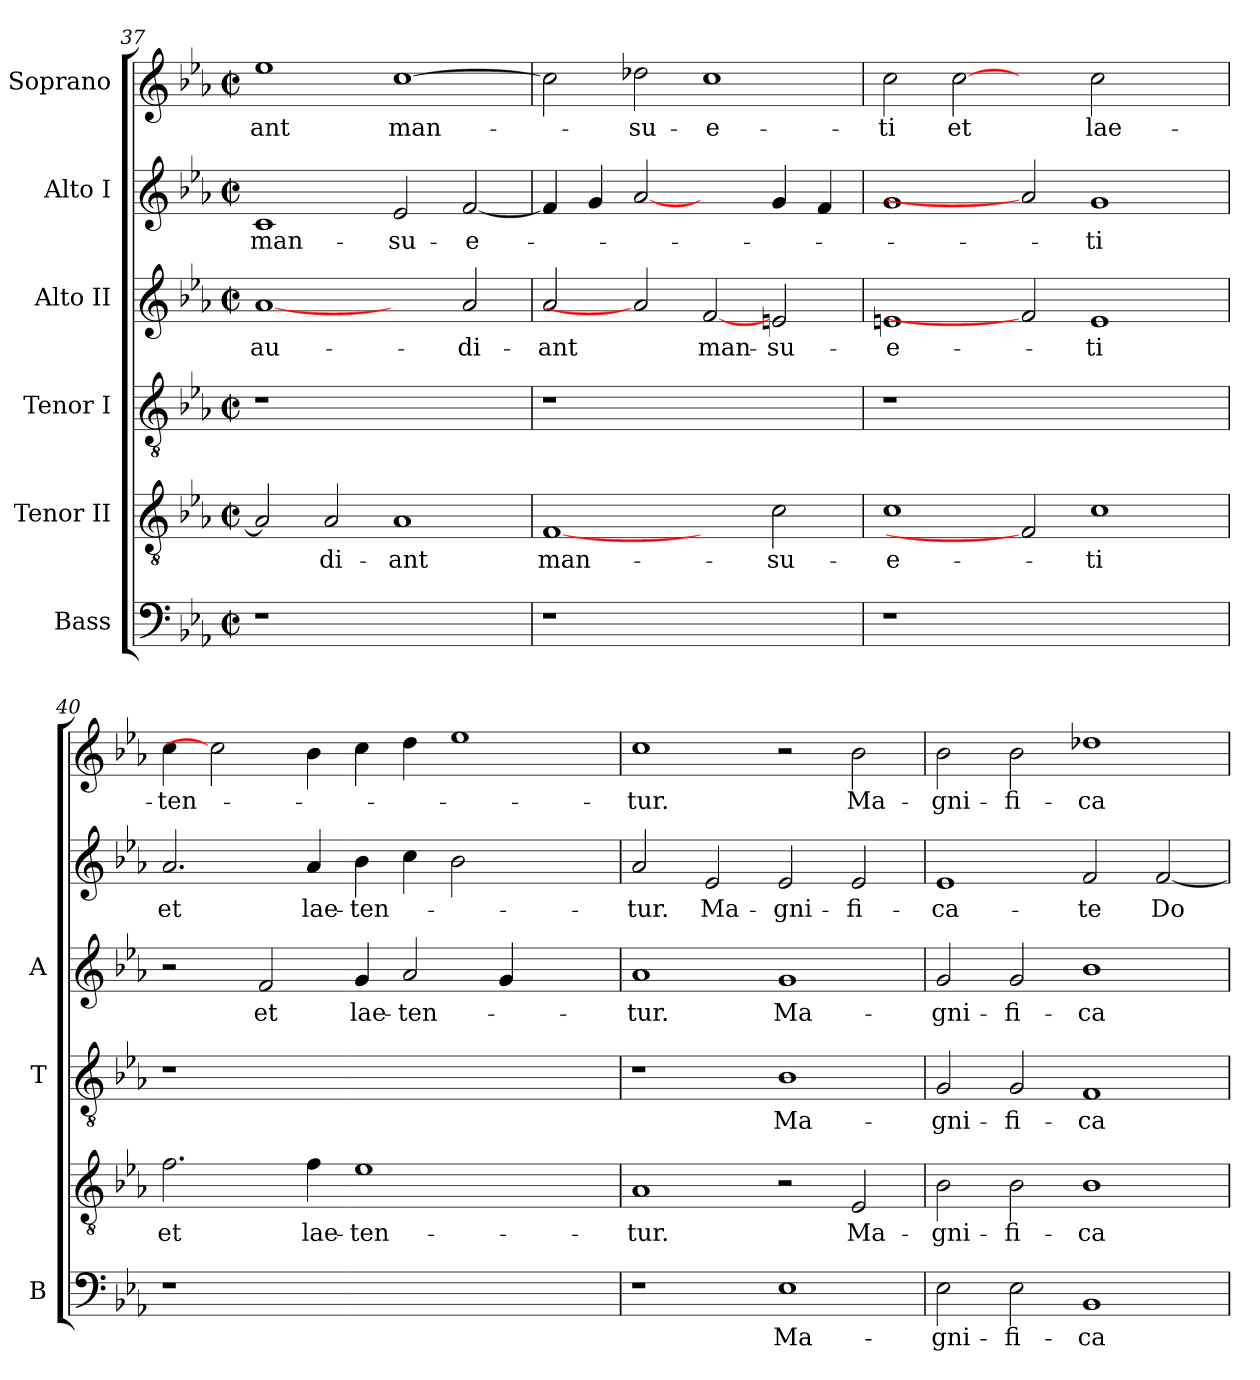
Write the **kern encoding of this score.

**kern	**text	**kern	**text	**kern	**text	**kern	**text	**kern	**text	**kern	**text
*part6	*part6	*part5	*part5	*part4	*part4	*part3	*part3	*part2	*part2	*part1	*part1
*staff6	*staff6	*staff5	*staff5	*staff4	*staff4	*staff3	*staff3	*staff2	*staff2	*staff1	*staff1
*I"Bass	*	*I"Tenor II	*	*I"Tenor I	*	*I"Alto II	*	*I"Alto I	*	*I"Soprano	*
*I'B	*	*	*	*I'T	*	*I'A	*	*	*	*	*
*clefF4	*	*clefGv2	*	*clefGv2	*	*clefG2	*	*clefG2	*	*clefG2	*
*k[b-e-a-]	*	*k[b-e-a-]	*	*k[b-e-a-]	*	*k[b-e-a-]	*	*k[b-e-a-]	*	*k[b-e-a-]	*
*E-:	*	*E-:	*	*E-:	*	*E-:	*	*E-:	*	*E-:	*
*M2/2	*	*M2/2	*	*M2/2	*	*M2/2	*	*M2/2	*	*M2/2	*
*met(c|)	*	*met(c|)	*	*met(c|)	*	*met(c|)	*	*met(c|)	*	*met(c|)	*
=37	=37	=37	=37	=37	=37	=37	=37	=37	=37	=37	=37
!LO:N:vis=1	!	!	!	!LO:N:vis=1	!	!	!LO:LY:b	!	!LO:LY:b	!	!LO:LY:b
1r	.	2A-/]	.	1r	.	[1a-	au-	1c	man-	1ee-	-ant
!	!	!	!LO:LY:b	!	!	!	!	!	!	!	!
.	.	2A-/	-di-	.	.	.	.	.	.	.	.
!	!	!	!LO:LY:b	!	!	!	!	!	!LO:LY:b	!	!LO:LY:b
1ryy	.	1A-	-ant	1ryy	.	2ryy	.	2e-/	-su-	[>1cc	man-
!	!	!	!	!	!	!	!LO:LY:b	!	!LO:LY:b	!	!
.	.	.	.	.	.	2a-/	-di-	[<2f/	-e-	.	.
=38	=38	=38	=38	=38	=38	=38	=38	=38	=38	=38	=38
!LO:N:vis=1	!	!	!LO:LY:b	!LO:N:vis=1	!	!	!LO:LY:b	!	!	!	!
1r	.	[1F	man-	1r	.	2a-/	-ant	4f/]	.	2cc\]	.
.	.	.	.	.	.	.	.	4g/	.	.	.
!	!	!	!	!	!	!	!	!	!	!	!LO:LY:b
.	.	.	.	.	.	2a-]	.	[2a-	.	2dd-X\	-su-
!	!	!	!	!	!	!	!LO:LY:b	!	!	!	!LO:LY:b
1ryy	.	2ryy	.	1ryy	.	[2f	man-	2ryy	.	1cc	-e-
!	!	!	!LO:LY:b	!	!	!	!LO:LY:b	!	!	!	!
.	.	2c\	-su-	.	.	2en/	-su-	4g/	.	.	.
.	.	.	.	.	.	.	.	4f/	.	.	.
=39	=39	=39	=39	=39	=39	=39	=39	=39	=39	=39	=39
!LO:N:vis=1	!	!	!LO:LY:b	!LO:N:vis=1	!	!	!LO:LY:b	!	!	!	!LO:LY:b
1r	.	1c	-e-	1r	.	1en	-e-	1g	.	2cc\	-ti
!	!	!	!	!	!	!	!	!	!	!	!LO:LY:b
.	.	.	.	.	.	.	.	.	.	[2cc	et
1.ryy	.	2F]	.	1.ryy	.	2f]	.	2a-]	.	2ryy	.
!	!	!	!LO:LY:b	!	!	!	!LO:LY:b	!	!LO:LY:b	!	!LO:LY:b
.	.	1c	-ti	.	.	1e	-ti	1g	-ti	2cc\	lae-
.	.	.	.	.	.	.	.	.	.	2ryy	.
!!LO:PB:g=z
=40	=40	=40	=40	=40	=40	=40	=40	=40	=40	=40	=40
!LO:N:vis=1	!	!	!LO:LY:b	!LO:N:vis=1	!	!	!	!	!LO:LY:b	!	!LO:LY:b
1r	.	2.f\	et	1r	.	2r	.	2.a-/	et	4cc\	-ten-
.	.	.	.	.	.	.	.	.	.	2cc]	.
!	!	!	!	!	!	!	!LO:LY:b	!	!	!	!
.	.	.	.	.	.	2f/	et	.	.	.	.
!	!	!	!LO:LY:b	!	!	!	!	!	!LO:LY:b	!	!
.	.	4f\	lae-	.	.	.	.	4a-/	lae-	4b-\	.
!	!	!	!LO:LY:b	!	!	!	!LO:LY:b	!	!LO:LY:b	!	!
1.ryy	.	1e-	-ten-	1.ryy	.	4g/	lae-	4b-\	-ten-	4cc\	.
!	!	!	!	!	!	!	!LO:LY:b	!	!	!	!
.	.	.	.	.	.	2a-/	-ten-	4cc\	.	4dd\	.
.	.	.	.	.	.	.	.	2b-\	.	1ee-	.
.	.	.	.	.	.	4g/	.	.	.	.	.
.	.	2ryy	.	.	.	2ryy	.	2ryy	.	.	.
=41	=41	=41	=41	=41	=41	=41	=41	=41	=41	=41	=41
!	!	!	!LO:LY:b	!	!	!	!LO:LY:b	!	!LO:LY:b	!	!LO:LY:b
1r	.	1A-	-tur.	1r	.	1a-	-tur.	2a-/	-tur.	1cc	-tur.
!	!	!	!	!	!	!	!	!	!LO:LY:b	!	!
.	.	.	.	.	.	.	.	2e-/	Ma-	.	.
!	!LO:LY:b	!	!	!	!LO:LY:b	!	!LO:LY:b	!	!LO:LY:b	!	!
1E-	Ma-	2r	.	1B-	Ma-	1g	Ma-	2e-/	-gni-	2r	.
!	!	!	!LO:LY:b	!	!	!	!	!	!LO:LY:b	!	!LO:LY:b
.	.	2E-/	Ma-	.	.	.	.	2e-/	-fi-	2b-\	Ma-
=42	=42	=42	=42	=42	=42	=42	=42	=42	=42	=42	=42
!	!LO:LY:b	!	!LO:LY:b	!	!LO:LY:b	!	!LO:LY:b	!	!LO:LY:b	!	!LO:LY:b
2E-\	-gni-	2B-\	-gni-	2G/	-gni-	2g/	-gni-	1e-	-ca-	2b-\	-gni-
!	!LO:LY:b	!	!LO:LY:b	!	!LO:LY:b	!	!LO:LY:b	!	!	!	!LO:LY:b
2E-\	-fi-	2B-\	-fi-	2G/	-fi-	2g/	-fi-	.	.	2b-\	-fi-
!	!LO:LY:b	!	!LO:LY:b	!	!LO:LY:b	!	!LO:LY:b	!	!LO:LY:b	!	!LO:LY:b
1BB-	-ca-	1B-	-ca-	1F	-ca-	1b-	-ca-	2f/	-te	1dd-X	-ca-
!	!	!	!	!	!	!	!	!	!LO:LY:b	!	!
.	.	.	.	.	.	.	.	[<2f/	Do-	.	.
=	=	=	=	=	=	=	=	=	=	=	=
*-	*-	*-	*-	*-	*-	*-	*-	*-	*-	*-	*-
